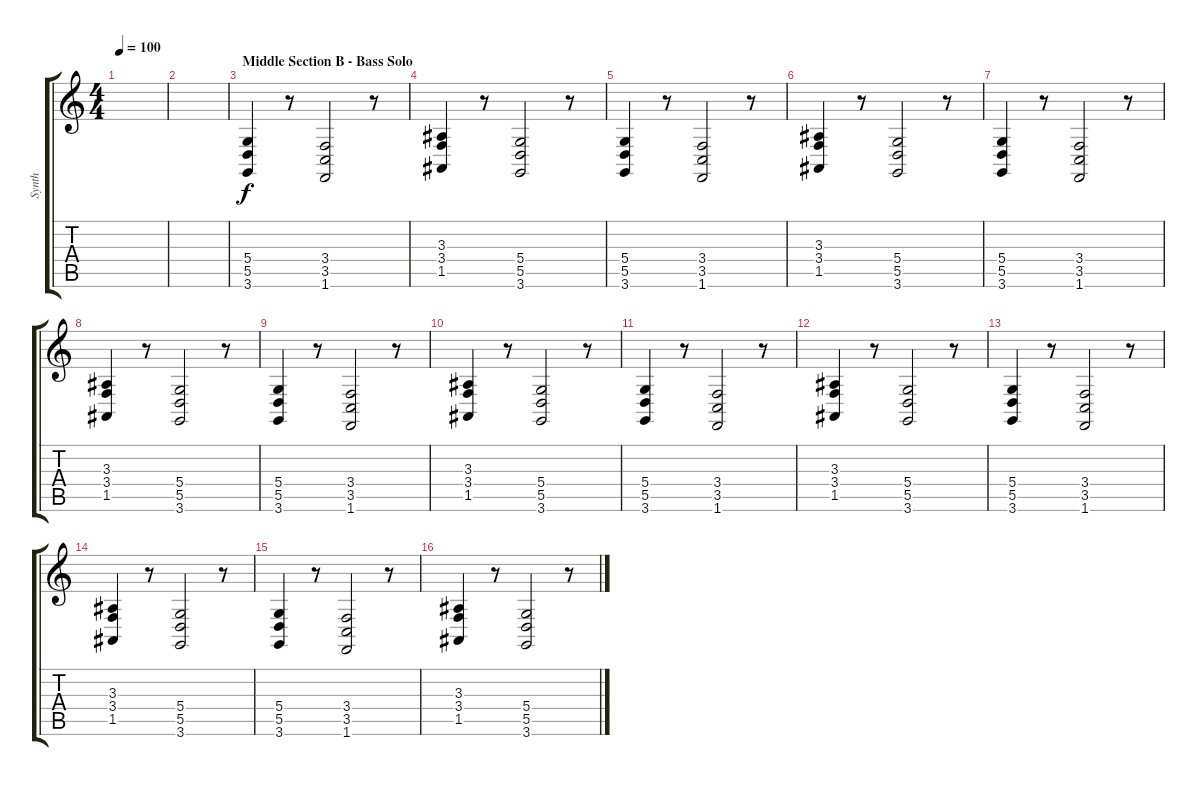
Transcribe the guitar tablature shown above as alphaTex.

\track ("Synth" "Synth") {instrument pad1newage}
\staff {score tabs}
\tuning (E4 B3 G3 D3 A2 E2) {hide}
\ts (4 4)
\tempo 100
\clef g2
\ks c
|
|
\section ("" "Middle Section B - Bass Solo")
(5.4 5.5 3.6).4 r.8 (3.4 3.5 1.6).2 r.8 |
(3.3 3.4 1.5).4 r.8 (5.4 5.5 3.6).2 r.8 |
(5.4 5.5 3.6).4 r.8 (3.4 3.5 1.6).2 r.8 |
(3.3 3.4 1.5).4 r.8 (5.4 5.5 3.6).2 r.8 |
(5.4 5.5 3.6).4 r.8 (3.4 3.5 1.6).2 r.8 |
(3.3 3.4 1.5).4 r.8 (5.4 5.5 3.6).2 r.8 |
(5.4 5.5 3.6).4 r.8 (3.4 3.5 1.6).2 r.8 |
(3.3 3.4 1.5).4 r.8 (5.4 5.5 3.6).2 r.8 |
(5.4 5.5 3.6).4 r.8 (3.4 3.5 1.6).2 r.8 |
(3.3 3.4 1.5).4 r.8 (5.4 5.5 3.6).2 r.8 |
(5.4 5.5 3.6).4 r.8 (3.4 3.5 1.6).2 r.8 |
(3.3 3.4 1.5).4 r.8 (5.4 5.5 3.6).2 r.8 |
(5.4 5.5 3.6).4 r.8 (3.4 3.5 1.6).2 r.8 |
(3.3 3.4 1.5).4 r.8 (5.4 5.5 3.6).2 r.8
